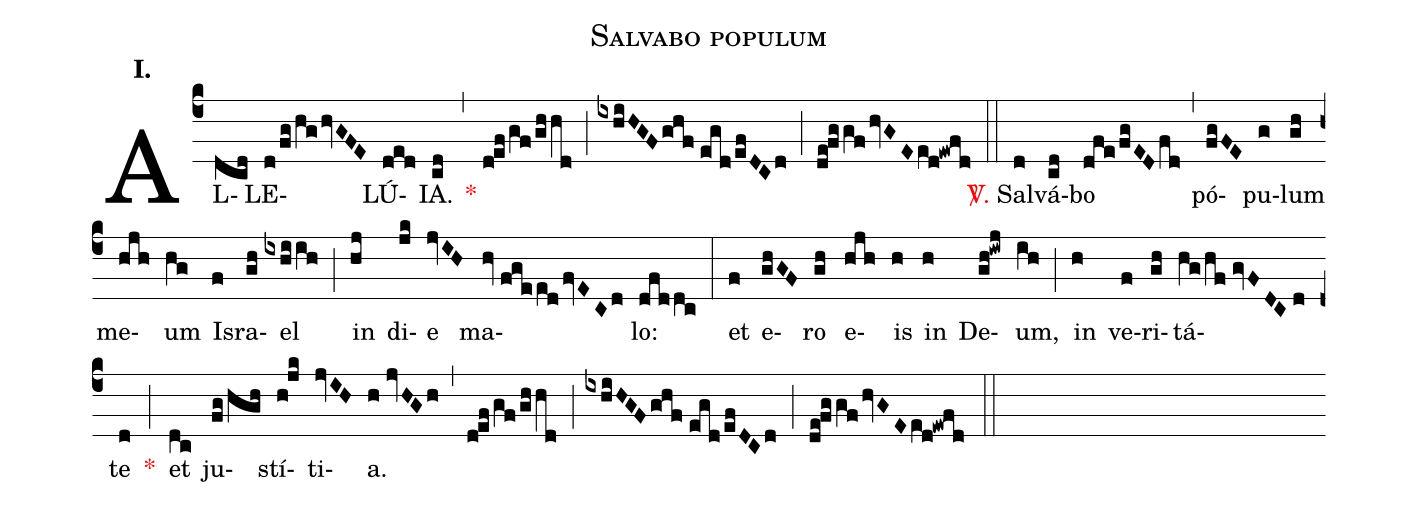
name:Salvabo populum;
mode:I.;
office-part:Alleluia;
%%
(c4) AL(dcd)LE(d/fg/hghvGFE)LÚ(ded)IA.(cd) <v>\red{*}</v>(,) (d!ef/gf/ghhd) (;) (ixhiHGF/ghf//egd/efDCd) (;) (de!fggfhvGEed!ewfd) (::) <v>\red{\Vbar.}</v> Sal(d)vá(cd)bo(dfe/fgEDfd) (,) pó(fgFE)pu(g)lum(gh) me(hjh)um(hg) Is(f)ra(gh)el(ixhiih) (;) in(hj) di(jk)e(jvIH) ma(hv//fgeedfvECd)lo:(dfddc) (:) et(f) e(ghGF)ro(gh) e(hjh)is(h) in(h) De(gh!iwj)um,(ih) (;) in(h) ve(f)ri(gh)tá(hg/hf//gvFDC//d)te(d) <v>\red{*}</v>(;) et(dc) ju(fg/hgh)stí(h!jk)ti(jvIH)a.(h//jvHGh) (,) (d!ef/gf/ghhd) (;) (ixhiHGF/ghf//egd/efDCd) (;) (de!fggfhvGEed!ewfd) (::)
